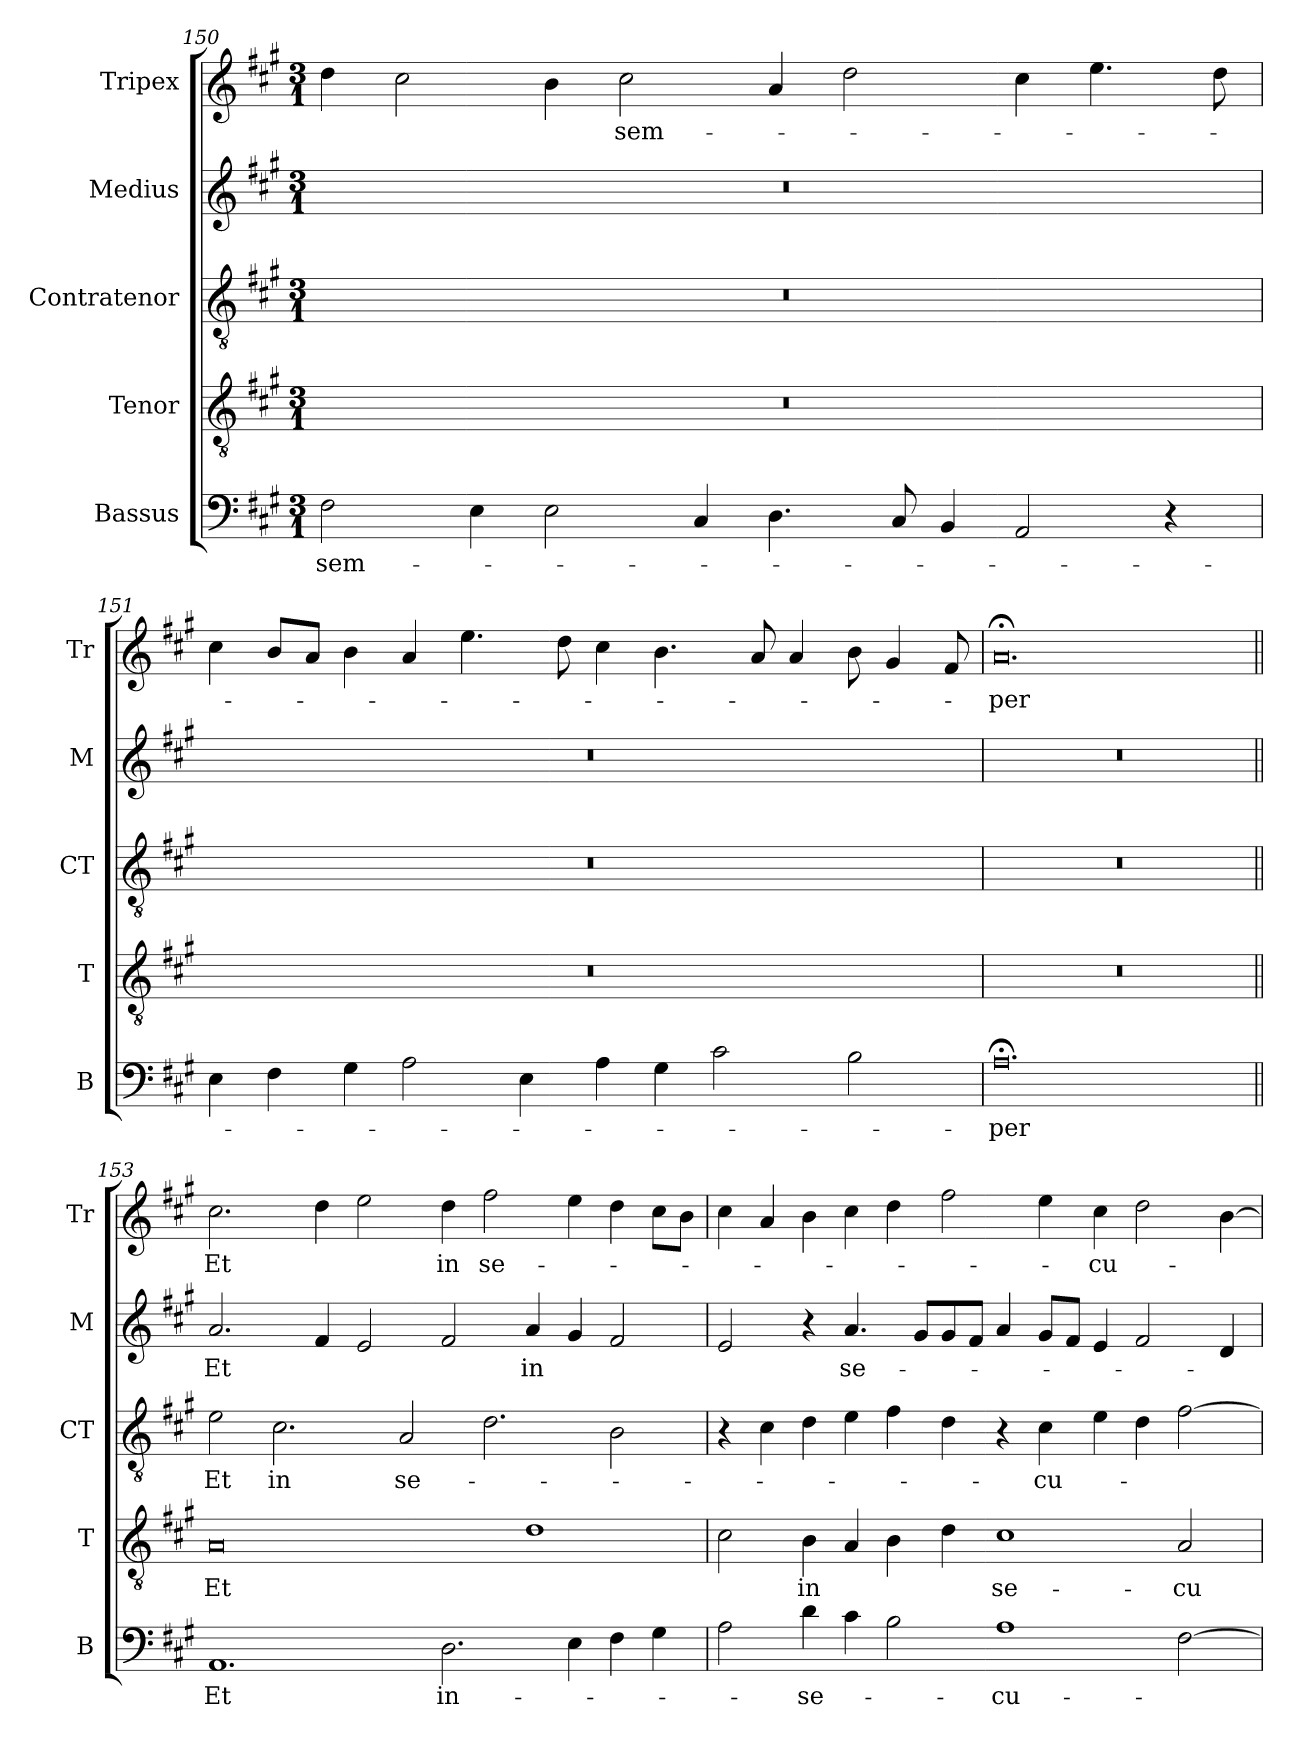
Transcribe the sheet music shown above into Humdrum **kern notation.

**kern	**text	**kern	**text	**kern	**text	**kern	**text	**kern	**text
*part5	*part5	*part4	*part4	*part3	*part3	*part2	*part2	*part1	*part1
*staff5	*staff5	*staff4	*staff4	*staff3	*staff3	*staff2	*staff2	*staff1	*staff1
*I"Bassus	*	*I"Tenor	*	*I"Contratenor	*	*I"Medius	*	*I"Tripex	*
*I'B	*	*I'T	*	*I'CT	*	*I'M	*	*I'Tr	*
*clefF4	*	*clefGv2	*	*clefGv2	*	*clefG2	*	*clefG2	*
*	*	*ITrd7c12	*	*ITrd7c12	*	*	*	*	*
*k[f#c#g#]	*	*k[f#c#g#]	*	*k[f#c#g#]	*	*k[f#c#g#]	*	*k[f#c#g#]	*
*A:	*	*A:	*	*A:	*	*A:	*	*A:	*
*M3/1	*	*M3/1	*	*M3/1	*	*M3/1	*	*M3/1	*
=150	=150	=150	=150	=150	=150	=150	=150	=150	=150
!	!LO:LY:b:color=#FF0000	!LO:N:vis=1	!	!LO:N:vis=1	!	!LO:N:vis=1	!	!	!
2F#i\	sem-	0.r	.	0.r	.	0.r	.	4ddi\	.
.	.	.	.	.	.	.	.	2cc#i\	.
4Ei\	.	.	.	.	.	.	.	.	.
2Ei\	.	.	.	.	.	.	.	4bi\	.
!	!	!	!	!	!	!	!	!	!LO:LY:b:color=#FF0000
.	.	.	.	.	.	.	.	2cc#i\	sem-
4C#i/	.	.	.	.	.	.	.	.	.
4.Di\	.	.	.	.	.	.	.	4ai/	.
.	.	.	.	.	.	.	.	2ddi\	.
8C#i/	.	.	.	.	.	.	.	.	.
4BBi/	.	.	.	.	.	.	.	.	.
2AAi/	.	.	.	.	.	.	.	4cc#i\	.
.	.	.	.	.	.	.	.	4.eei\	.
4r	.	.	.	.	.	.	.	.	.
.	.	.	.	.	.	.	.	8ddi\	.
!!LO:LB:g=z
=151	=151	=151	=151	=151	=151	=151	=151	=151	=151
!	!	!LO:N:vis=1	!	!LO:N:vis=1	!	!LO:N:vis=1	!	!	!
4Ei\	.	0.r	.	0.r	.	0.r	.	4cc#i\	.
4F#i\	.	.	.	.	.	.	.	8bi/L	.
.	.	.	.	.	.	.	.	8ai/J	.
4G#i\	.	.	.	.	.	.	.	4bi\	.
2Ai\	.	.	.	.	.	.	.	4ai/	.
.	.	.	.	.	.	.	.	4.eei\	.
4Ei\	.	.	.	.	.	.	.	.	.
.	.	.	.	.	.	.	.	8ddi\	.
4Ai\	.	.	.	.	.	.	.	4cc#i\	.
4G#i\	.	.	.	.	.	.	.	4.bi\	.
2c#i\	.	.	.	.	.	.	.	.	.
.	.	.	.	.	.	.	.	8ai/	.
.	.	.	.	.	.	.	.	4ai/	.
2Bi\	.	.	.	.	.	.	.	8bi\	.
.	.	.	.	.	.	.	.	4g#i/	.
.	.	.	.	.	.	.	.	8f#i/	.
=152	=152	=152	=152	=152	=152	=152	=152	=152	=152
!	!LO:LY:b:color=#FF0000	!LO:N:vis=1	!	!LO:N:vis=1	!	!LO:N:vis=1	!	!	!
!	!	!	!	!	!	!	!	!	!LO:LY:b:color=#FF0000
0.A;i	-per	0.r	.	0.r	.	0.r	.	0.a;i	-per
!!LO:PB:g=z
=153||	=153||	=153||	=153||	=153||	=153||	=153||	=153||	=153||	=153||
!	!LO:LY:b:color=#000000	!	!	!	!	!	!	!	!
!	!	!	!LO:LY:b:color=#000000	!	!	!	!	!	!
!	!	!	!	!	!LO:LY:b:color=#000000	!	!	!	!
!	!	!	!	!	!	!	!LO:LY:b:color=#000000	!	!
!	!	!	!	!	!	!	!	!	!LO:LY:b:color=#000000
1.AAi	Et	0AAi	Et	2Ei\	Et	2.ai/	Et	2.cc#i\	Et
!	!	!	!	!	!LO:LY:b:color=#000000	!	!	!	!
.	.	.	.	2.C#i\	in	.	.	.	.
.	.	.	.	.	.	4f#i/	.	4ddi\	.
.	.	.	.	.	.	2ei/	.	2eei\	.
!	!	!	!	!	!LO:LY:b:color=#000000	!	!	!	!
.	.	.	.	2AAi/	se-	.	.	.	.
!	!LO:LY:b:color=#000000	!	!	!	!	!	!	!	!
!	!	!	!	!	!	!	!	!	!LO:LY:b:color=#000000
2.Di\	in-	.	.	.	.	2f#i/	.	4ddi\	in
!	!	!	!	!	!	!	!	!	!LO:LY:b:color=#000000
.	.	.	.	2.Di\	.	.	.	2ff#i\	se-
!	!	!	!	!	!	!	!LO:LY:b:color=#000000	!	!
.	.	1Di	.	.	.	4ai/	in	.	.
4Ei\	.	.	.	.	.	4g#i/	.	4eei\	.
4F#i\	.	.	.	2BBi\	.	2f#i/	.	4ddi\	.
4G#i\	.	.	.	.	.	.	.	8cc#i\L	.
.	.	.	.	.	.	.	.	8bi\J	.
=154	=154	=154	=154	=154	=154	=154	=154	=154	=154
2Ai\	.	2C#i\	.	4r	.	2ei/	.	4cc#i\	.
.	.	.	.	4C#i\	.	.	.	4ai/	.
!	!LO:LY:b:color=#000000	!	!	!	!	!	!	!	!
!	!	!	!LO:LY:b:color=#000000	!	!	!	!	!	!
4di\	-se-	4BBi\	in	4Di\	.	4r	.	4bi\	.
!	!	!	!	!	!	!	!LO:LY:b:color=#000000	!	!
4c#i\	.	4AAi/	.	4Ei\	.	4.ai/	se-	4cc#i\	.
2Bi\	.	4BBi\	.	4F#i\	.	.	.	4ddi\	.
.	.	.	.	.	.	8g#i/L	.	.	.
.	.	4Di\	.	4Di\	.	8g#i/	.	2ff#i\	.
.	.	.	.	.	.	8f#i/J	.	.	.
!	!LO:LY:b:color=#000000	!	!	!	!	!	!	!	!
!	!	!	!LO:LY:b:color=#000000	!	!	!	!	!	!
1Ai	-cu-	1C#i	se-	4r	.	4ai/	.	.	.
!	!	!	!	!	!LO:LY:b:color=#000000	!	!	!	!
.	.	.	.	4C#i\	-cu-	8g#i/L	.	4eei\	.
.	.	.	.	.	.	8f#i/J	.	.	.
!	!	!	!	!	!	!	!	!	!LO:LY:b:color=#000000
.	.	.	.	4Ei\	.	4ei/	.	4cc#i\	-cu-
.	.	.	.	4Di\	.	2f#i/	.	2ddi\	.
!	!	!	!LO:LY:b:color=#000000	!	!	!	!	!	!
[>2F#i\	.	2AAi/	-cu-	[>2F#i\	.	.	.	.	.
.	.	.	.	.	.	4di/	.	[>4bi\	.
=	=	=	=	=	=	=	=	=	=
*-	*-	*-	*-	*-	*-	*-	*-	*-	*-
